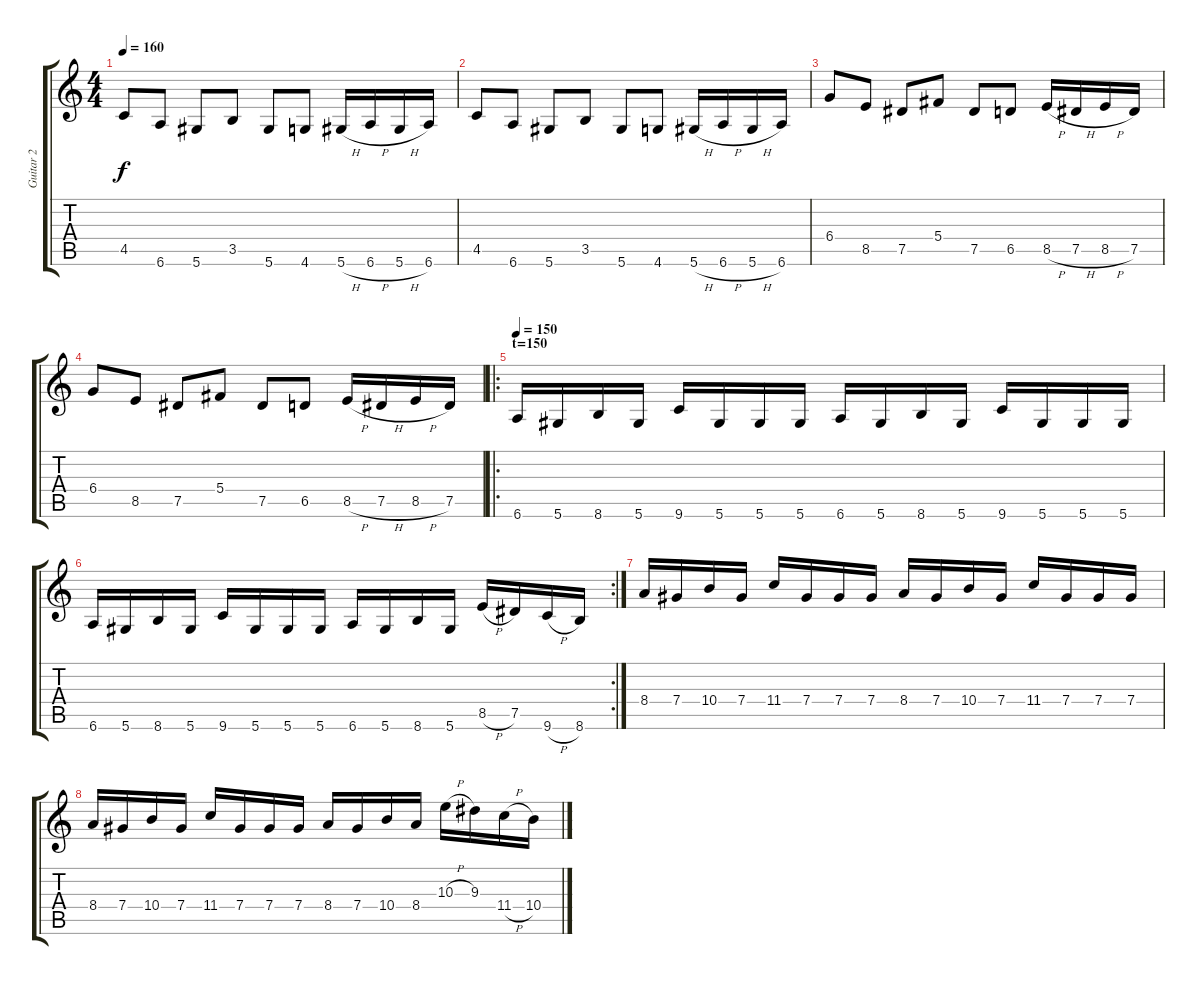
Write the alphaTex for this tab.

\track ("Guitar 2" "Guitar 2") {instrument distortionguitar}
\staff {score tabs}
\tuning (Eb4 Bb3 Gb3 Db3 Ab2 Eb2) {hide}
\ts (4 4)
\tempo 160
\clef g2
\ks c
4.5.8{dy f} 6.6.8 5.6.8 3.5.8 5.6.8 4.6.8 5.6{h}.16 6.6{h}.16 5.6{h}.16 6.6.16 |
4.5.8 6.6.8 5.6.8 3.5.8 5.6.8 4.6.8 5.6{h}.16 6.6{h}.16 5.6{h}.16 6.6.16 |
6.4.8 8.5.8 7.5.8 5.4.8 7.5.8 6.5.8 8.5{h}.16 7.5{h}.16 8.5{h}.16 7.5.16 |
6.4.8 8.5.8 7.5.8 5.4.8 7.5.8 6.5.8 8.5{h}.16 7.5{h}.16 8.5{h}.16 7.5.16 |
\ro
\section ("" "t=150")
\tempo 150
6.6.16 5.6.16 8.6.16 5.6.16 9.6.16 5.6.16 5.6.16 5.6.16 6.6.16 5.6.16 8.6.16 5.6.16 9.6.16 5.6.16 5.6.16 5.6.16 |
\rc 2
6.6.16 5.6.16 8.6.16 5.6.16 9.6.16 5.6.16 5.6.16 5.6.16 6.6.16 5.6.16 8.6.16 5.6.16 8.5{h}.16 7.5.16 9.6{h}.16 8.6.16 |
8.4.16 7.4.16 10.4.16 7.4.16 11.4.16 7.4.16 7.4.16 7.4.16 8.4.16 7.4.16 10.4.16 7.4.16 11.4.16 7.4.16 7.4.16 7.4.16 |
8.4.16 7.4.16 10.4.16 7.4.16 11.4.16 7.4.16 7.4.16 7.4.16 8.4.16 7.4.16 10.4.16 8.4.16 10.3{h}.16 9.3.16 11.4{h}.16 10.4.16
